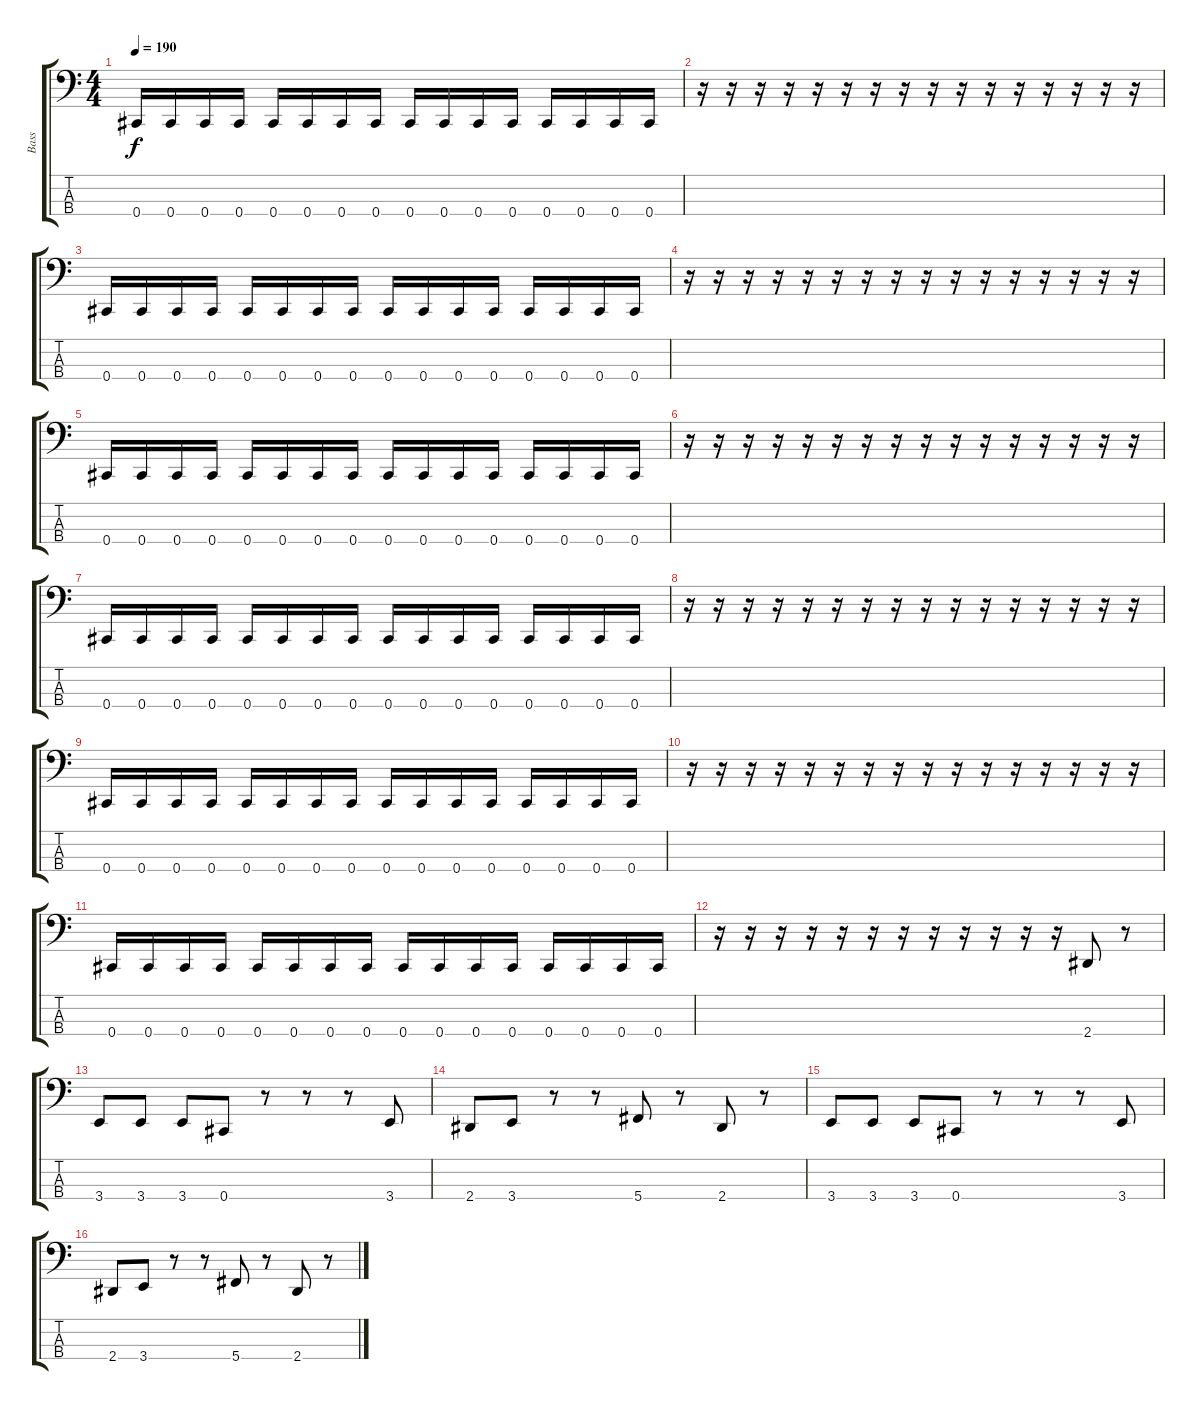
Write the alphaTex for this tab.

\track ("Bass" "Bass") {instrument electricbassfinger}
\staff {score tabs}
\tuning (Gb2 Db2 Ab1 Db1) {hide}
\ts (4 4)
\tempo 190
\clef f4
\ks c
0.4.16{dy f} 0.4.16 0.4.16 0.4.16 0.4.16 0.4.16 0.4.16 0.4.16 0.4.16 0.4.16 0.4.16 0.4.16 0.4.16 0.4.16 0.4.16 0.4.16 |
r.16 r.16 r.16 r.16 r.16 r.16 r.16 r.16 r.16 r.16 r.16 r.16 r.16 r.16 r.16 r.16 |
0.4.16 0.4.16 0.4.16 0.4.16 0.4.16 0.4.16 0.4.16 0.4.16 0.4.16 0.4.16 0.4.16 0.4.16 0.4.16 0.4.16 0.4.16 0.4.16 |
r.16 r.16 r.16 r.16 r.16 r.16 r.16 r.16 r.16 r.16 r.16 r.16 r.16 r.16 r.16 r.16 |
0.4.16 0.4.16 0.4.16 0.4.16 0.4.16 0.4.16 0.4.16 0.4.16 0.4.16 0.4.16 0.4.16 0.4.16 0.4.16 0.4.16 0.4.16 0.4.16 |
r.16 r.16 r.16 r.16 r.16 r.16 r.16 r.16 r.16 r.16 r.16 r.16 r.16 r.16 r.16 r.16 |
0.4.16 0.4.16 0.4.16 0.4.16 0.4.16 0.4.16 0.4.16 0.4.16 0.4.16 0.4.16 0.4.16 0.4.16 0.4.16 0.4.16 0.4.16 0.4.16 |
r.16 r.16 r.16 r.16 r.16 r.16 r.16 r.16 r.16 r.16 r.16 r.16 r.16 r.16 r.16 r.16 |
0.4.16 0.4.16 0.4.16 0.4.16 0.4.16 0.4.16 0.4.16 0.4.16 0.4.16 0.4.16 0.4.16 0.4.16 0.4.16 0.4.16 0.4.16 0.4.16 |
r.16 r.16 r.16 r.16 r.16 r.16 r.16 r.16 r.16 r.16 r.16 r.16 r.16 r.16 r.16 r.16 |
0.4.16 0.4.16 0.4.16 0.4.16 0.4.16 0.4.16 0.4.16 0.4.16 0.4.16 0.4.16 0.4.16 0.4.16 0.4.16 0.4.16 0.4.16 0.4.16 |
r.16 r.16 r.16 r.16 r.16 r.16 r.16 r.16 r.16 r.16 r.16 r.16 2.4.8 r.8 |
3.4.8 3.4.8 3.4.8 0.4.8 r.8 r.8 r.8 3.4.8 |
2.4.8 3.4.8 r.8 r.8 5.4.8 r.8 2.4.8 r.8 |
3.4.8 3.4.8 3.4.8 0.4.8 r.8 r.8 r.8 3.4.8 |
2.4.8 3.4.8 r.8 r.8 5.4.8 r.8 2.4.8 r.8
